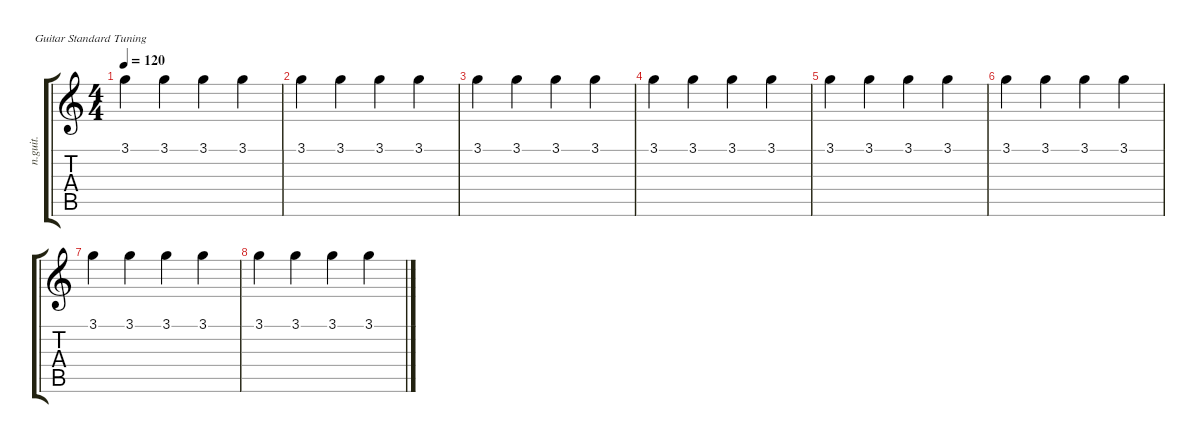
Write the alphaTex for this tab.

\defaultSystemsLayout 4
\hideDynamics
\useSystemSignSeparator
\extendBarLines
\track ("Nylon Guitar" "n.guit.") {instrument acousticguitarnylon}
\staff {score tabs}
\tuning (E4 B3 G3 D3 A2 E2)
\ts (4 4)
\tempo 120
\clef g2
\ks c
3.1.4{dy mf instrument acousticguitarnylon beam Down} 3.1.4{beam Down} 3.1.4{beam Down} 3.1.4{beam Down} |
3.1.4{beam Down} 3.1.4{beam Down} 3.1.4{beam Down} 3.1.4{beam Down} |
3.1.4{beam Down} 3.1.4{beam Down} 3.1.4{beam Down} 3.1.4{beam Down} |
3.1.4{beam Down} 3.1.4{beam Down} 3.1.4{beam Down} 3.1.4{beam Down} |
3.1.4{beam Down} 3.1.4{beam Down} 3.1.4{beam Down} 3.1.4{beam Down} |
3.1.4{beam Down} 3.1.4{beam Down} 3.1.4{beam Down} 3.1.4{beam Down} |
3.1.4{beam Down} 3.1.4{beam Down} 3.1.4{beam Down} 3.1.4{beam Down} |
3.1.4{beam Down} 3.1.4{beam Down} 3.1.4{beam Down} 3.1.4{beam Down}
